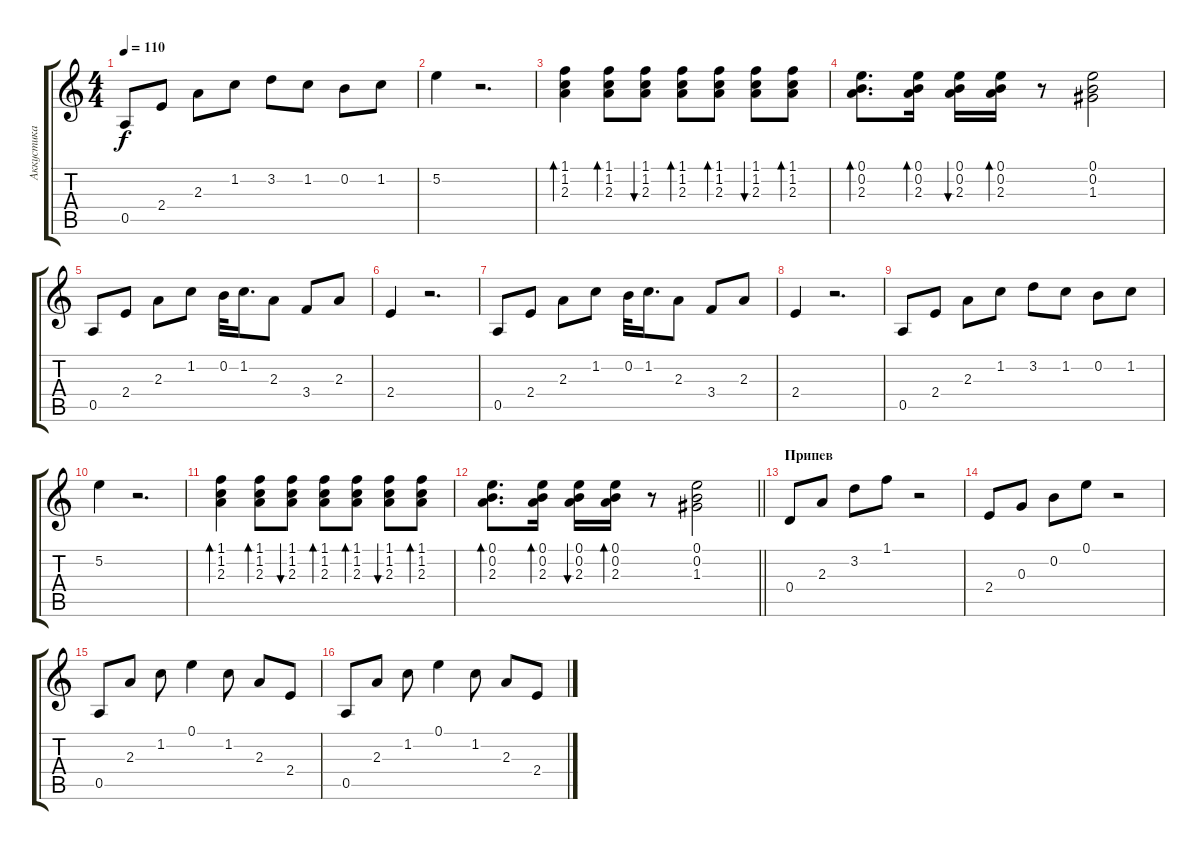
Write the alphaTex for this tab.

\track ("Аккустика" "Аккустика") {instrument acousticguitarnylon}
\staff {score tabs}
\tuning (E4 B3 G3 D3 A2 E2) {hide}
\ts (4 4)
\tempo 110
\clef g2
\ks c
0.5.8{dy f} 2.4.8 2.3.8 1.2.8 3.2.8 1.2.8 0.2.8 1.2.8 |
5.2.4 r.2{d} |
(1.1 1.2 2.3).4{bd 60} (1.1 1.2 2.3).8{bd 60} (1.1 1.2 2.3).8{bu 60} (1.1 1.2 2.3).8{bd 60} (1.1 1.2 2.3).8{bd 60} (1.1 1.2 2.3).8{bu 60} (1.1 1.2 2.3).8{bd 60} |
(0.1 0.2 2.3).8{d bd 60} (0.1 0.2 2.3).16{bd 60} (0.1 0.2 2.3).16{bu 60} (0.1 0.2 2.3).16{bd 60} r.8 (0.1 0.2 1.3).2 |
0.5.8 2.4.8 2.3.8 1.2.8 0.2.32 1.2.16{d} 2.3.8 3.4.8 2.3.8 |
2.4.4 r.2{d} |
0.5.8 2.4.8 2.3.8 1.2.8 0.2.32 1.2.16{d} 2.3.8 3.4.8 2.3.8 |
2.4.4 r.2{d} |
0.5.8 2.4.8 2.3.8 1.2.8 3.2.8 1.2.8 0.2.8 1.2.8 |
5.2.4 r.2{d} |
(1.1 1.2 2.3).4{bd 60} (1.1 1.2 2.3).8{bd 60} (1.1 1.2 2.3).8{bu 60} (1.1 1.2 2.3).8{bd 60} (1.1 1.2 2.3).8{bd 60} (1.1 1.2 2.3).8{bu 60} (1.1 1.2 2.3).8{bd 60} |
\barLineRight lightlight
(0.1 0.2 2.3).8{d bd 60} (0.1 0.2 2.3).16{bd 60} (0.1 0.2 2.3).16{bu 60} (0.1 0.2 2.3).16{bd 60} r.8 (0.1 0.2 1.3).2 |
\section ("" "Припев")
0.4.8 2.3.8 3.2.8 1.1.8 r.2 |
2.4.8 0.3.8 0.2.8 0.1.8 r.2 |
0.5.8 2.3.8 1.2.8 0.1.4 1.2.8 2.3.8 2.4.8 |
0.5.8 2.3.8 1.2.8 0.1.4 1.2.8 2.3.8 2.4.8
